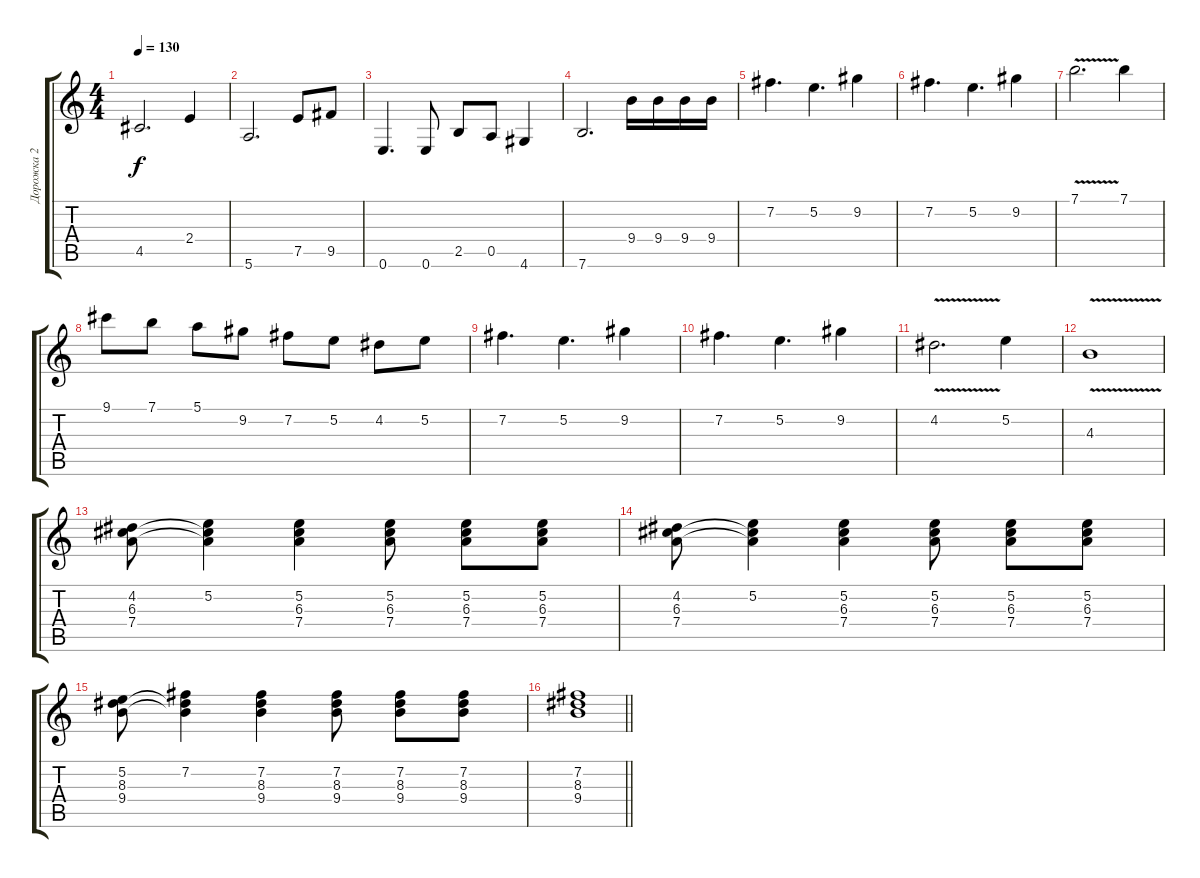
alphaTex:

\track ("Дорожка 2" "Дорожка 2") {instrument electricguitarclean}
\staff {score tabs}
\tuning (E4 B3 G3 D3 A2 E2) {hide}
\ts (4 4)
\tempo 130
\clef g2
\ks c
4.5.2{d dy f} 2.4.4 |
5.6.2{d} 7.5.8 9.5.8 |
0.6.4{d} 0.6.8 2.5.8 0.5.8 4.6.4 |
7.6.2{d} 9.4.16 9.4.16 9.4.16 9.4.16 |
7.2.4{d} 5.2.4{d} 9.2.4 |
7.2.4{d} 5.2.4{d} 9.2.4 |
7.1{v}.2{d} 7.1.4 |
9.1.8 7.1.8 5.1.8 9.2.8 7.2.8 5.2.8 4.2.8 5.2.8 |
7.2.4{d} 5.2.4{d} 9.2.4 |
7.2.4{d} 5.2.4{d} 9.2.4 |
4.2{v}.2{d} 5.2.4 |
4.3{v}.1 |
(4.2 6.3 7.4).8 (5.2 6.3{t} 7.4{t}).4 (5.2 6.3 7.4).4 (5.2 6.3 7.4).8 (5.2 6.3 7.4).8 (5.2 6.3 7.4).8 |
(4.2 6.3 7.4).8 (5.2 6.3{t} 7.4{t}).4 (5.2 6.3 7.4).4 (5.2 6.3 7.4).8 (5.2 6.3 7.4).8 (5.2 6.3 7.4).8 |
(5.2 8.3 9.4).8 (7.2 8.3{t} 9.4{t}).4 (7.2 8.3 9.4).4 (7.2 8.3 9.4).8 (7.2 8.3 9.4).8 (7.2 8.3 9.4).8 |
\barLineRight lightlight
(7.2 8.3 9.4).1
